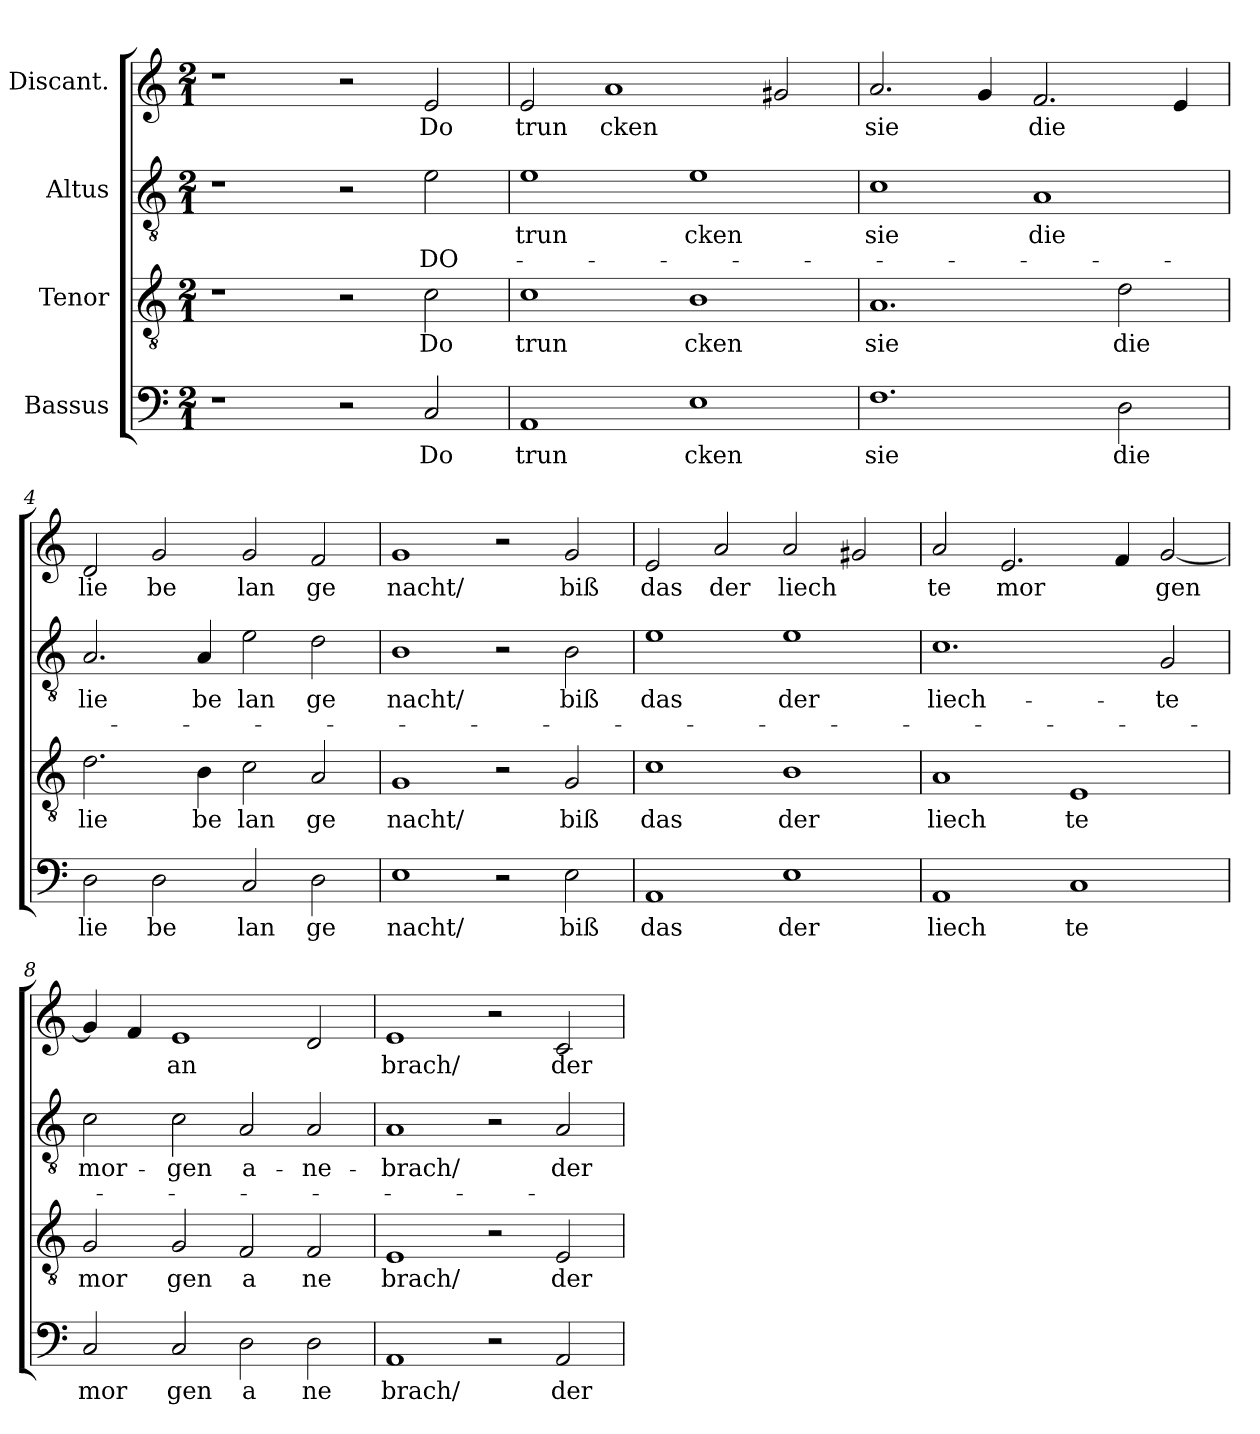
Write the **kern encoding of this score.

**kern	**text	**kern	**text	**kern	**text	**text	**kern	**text
*part4	*part4	*part3	*part3	*part2	*part2	*part2	*part1	*part1
*staff4	*staff4	*staff3	*staff3	*staff2	*staff2	*staff2	*staff1	*staff1
*I"Bassus	*	*I"Tenor	*	*I"Altus	*	*	*I"Discant.	*
*clefF4	*	*clefGv2	*	*clefGv2	*	*	*clefG2	*
*k[]	*	*k[]	*	*k[]	*	*	*k[]	*
*C:	*	*C:	*	*C:	*	*	*C:	*
*M2/1	*	*M2/1	*	*M2/1	*	*	*M2/1	*
=1	=1	=1	=1	=1	=1	=1	=1	=1
1r	.	1r	.	1r	.	.	1r	.
2r	.	2r	.	2r	.	.	2r	.
!	!LO:LY:b:rj	!	!LO:LY:b:rj	!	!	!LO:LY:b	!	!LO:LY:b:rj
2C/	Do	2c\	Do	2e\	.	DO-	2e/	Do
=2	=2	=2	=2	=2	=2	=2	=2	=2
!	!LO:LY:b	!	!LO:LY:b	!	!LO:LY:b	!	!	!LO:LY:b
1AA	trun	1c	trun	1e	trun	.	2e/	trun
!	!	!	!	!	!	!	!	!LO:LY:b
.	.	.	.	.	.	.	1a	cken
!	!LO:LY:b	!	!LO:LY:b	!	!LO:LY:b	!	!	!
1E	cken	1B	cken	1e	cken	.	.	.
.	.	.	.	.	.	.	2g#/	.
=3	=3	=3	=3	=3	=3	=3	=3	=3
!	!LO:LY:b	!	!LO:LY:b	!	!LO:LY:b	!	!	!LO:LY:b
1.F	sie	1.A	sie	1c	sie	.	2.a/	sie
.	.	.	.	.	.	.	4g/	.
!	!	!	!	!	!LO:LY:b	!	!	!LO:LY:b
.	.	.	.	1A	die	.	2.f/	die
!	!LO:LY:b	!	!LO:LY:b	!	!	!	!	!
2D\	die	2d\	die	.	.	.	.	.
.	.	.	.	.	.	.	4e/	.
=4	=4	=4	=4	=4	=4	=4	=4	=4
!	!LO:LY:b	!	!LO:LY:b	!	!LO:LY:b	!	!	!LO:LY:b
2D\	lie	2.d\	lie	2.A/	lie	.	2d/	lie
!	!LO:LY:b	!	!	!	!	!	!	!LO:LY:b
2D\	be	.	.	.	.	.	2g/	be
!	!	!	!LO:LY:b	!	!LO:LY:b	!	!	!
.	.	4B\	be	4A/	be	.	.	.
!	!LO:LY:b	!	!LO:LY:b	!	!LO:LY:b	!	!	!LO:LY:b
2C/	lan	2c\	lan	2e\	lan	.	2g/	lan
!	!LO:LY:b	!	!LO:LY:b	!	!LO:LY:b	!	!	!LO:LY:b
2D\	ge	2A/	ge	2d\	ge	.	2f/	ge
!!LO:LB:g=z
=5	=5	=5	=5	=5	=5	=5	=5	=5
!	!LO:LY:b	!	!LO:LY:b	!	!LO:LY:b	!	!	!LO:LY:b
1E	nacht/	1G	nacht/	1B	nacht/	.	1g	nacht/
2r	.	2r	.	2r	.	.	2r	.
!	!LO:LY:b	!	!LO:LY:b	!	!LO:LY:b	!	!	!LO:LY:b
2E\	biß	2G/	biß	2B\	biß	.	2g/	biß
=6	=6	=6	=6	=6	=6	=6	=6	=6
!	!LO:LY:b	!	!LO:LY:b	!	!LO:LY:b	!	!	!LO:LY:b
1AA	das	1c	das	1e	das	.	2e/	das
!	!	!	!	!	!	!	!	!LO:LY:b
.	.	.	.	.	.	.	2a/	der
!	!LO:LY:b	!	!LO:LY:b	!	!LO:LY:b	!	!	!LO:LY:b
1E	der	1B	der	1e	der	.	2a/	liech
.	.	.	.	.	.	.	2g#/	.
=7	=7	=7	=7	=7	=7	=7	=7	=7
!	!LO:LY:b	!	!LO:LY:b	!	!LO:LY:b	!	!	!LO:LY:b
1AA	liech	1A	liech	1.c	liech-	.	2a/	te
!	!	!	!	!	!	!	!	!LO:LY:b
.	.	.	.	.	.	.	2.e/	mor
!	!LO:LY:b	!	!LO:LY:b	!	!	!	!	!
1C	te	1E	te	.	.	.	.	.
.	.	.	.	.	.	.	4f/	.
!	!	!	!	!	!LO:LY:b	!	!	!LO:LY:b
.	.	.	.	2G/	-te	.	[<2g/	gen
=8	=8	=8	=8	=8	=8	=8	=8	=8
!	!LO:LY:b	!	!LO:LY:b	!	!LO:LY:b	!	!	!
2C/	mor	2G/	mor	2c\	mor-	.	4g/]	.
.	.	.	.	.	.	.	4f/	.
!	!LO:LY:b	!	!LO:LY:b	!	!LO:LY:b	!	!	!LO:LY:b
2C/	gen	2G/	gen	2c\	-gen	.	1e	an
!	!LO:LY:b	!	!LO:LY:b	!	!LO:LY:b	!	!	!
2D\	a	2F/	a	2A/	a-	.	.	.
!	!LO:LY:b	!	!LO:LY:b	!	!LO:LY:b	!	!	!
2D\	ne	2F/	ne	2A/	-ne-	.	2d/	.
=9	=9	=9	=9	=9	=9	=9	=9	=9
!	!LO:LY:b	!	!LO:LY:b	!	!LO:LY:b	!	!	!LO:LY:b
1AA	brach/	1E	brach/	1A	-brach/	.	1e	brach/
2r	.	2r	.	2r	.	.	2r	.
!	!LO:LY:b	!	!LO:LY:b	!	!LO:LY:b	!	!	!LO:LY:b
2AA/	der	2E/	der	2A/	der	.	2c/	der
=	=	=	=	=	=	=	=	=
*-	*-	*-	*-	*-	*-	*-	*-	*-
